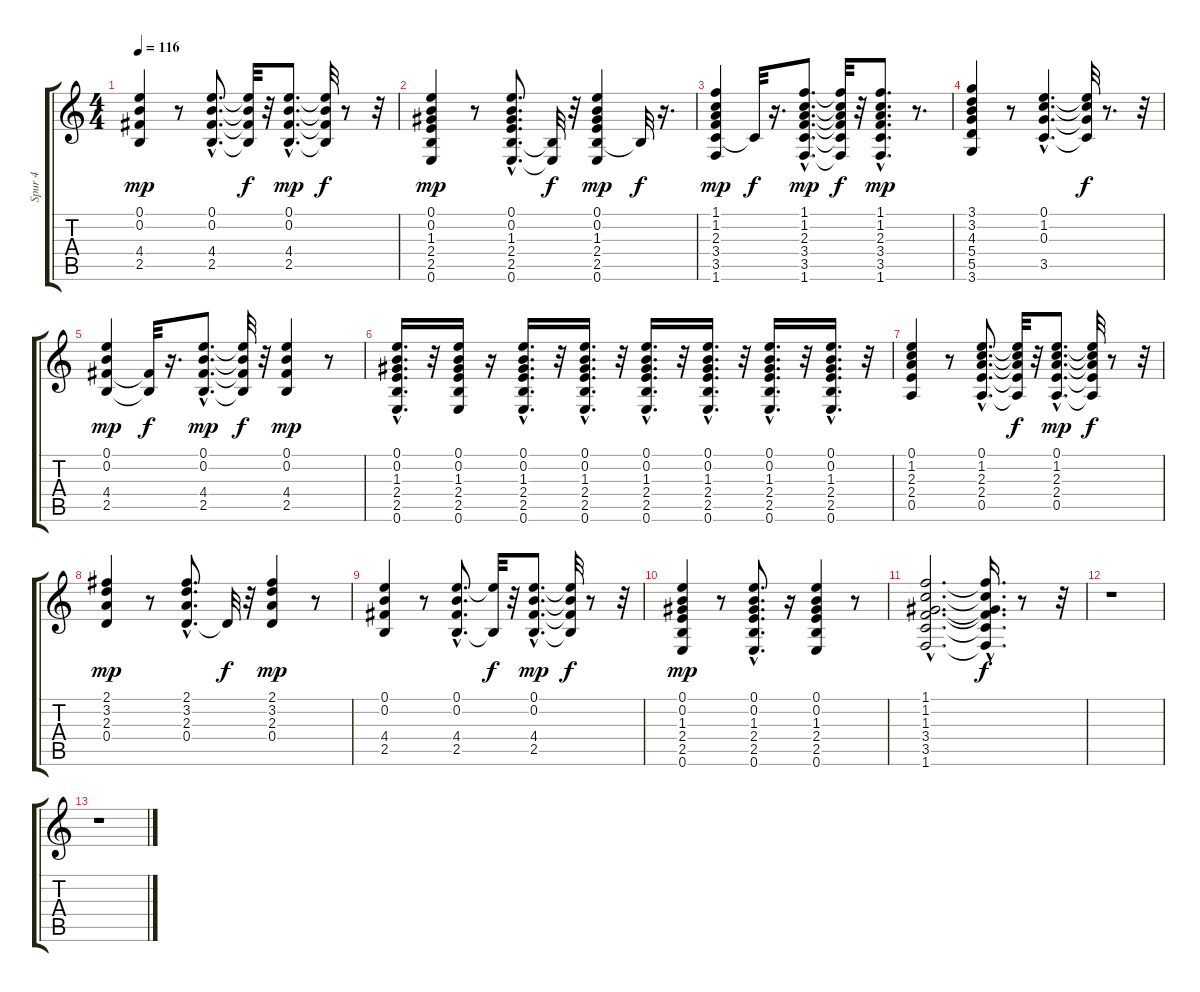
\track ("Spur 4" "Spur 4") {instrument acousticguitarsteel}
\staff {score tabs}
\tuning (E4 B3 G3 D3 A2 E2) {hide}
\ts (4 4)
\tempo 116
\clef g2
\ks c
(0.1 0.2 4.4 2.5).4{dy mp} r.8 (0.1{hac} 0.2{hac} 4.4{hac} 2.5{hac}).8{d} (0.1{t} 0.2{t} 4.4{t} 2.5{t}).32{dy f} r.32 (0.1{hac} 0.2{hac} 4.4{hac} 2.5{hac}).8{d dy mp} (0.1{t} 0.2{t} 4.4{t} 2.5{t}).32{dy f} r.8 r.32 |
(0.1 0.2 1.3 2.4 2.5 0.6).4{dy mp} r.8 (0.1{hac} 0.2{hac} 1.3{hac} 2.4{hac} 2.5{hac} 0.6{hac}).8{d} (2.5{t} 0.6{t}).32{dy f} r.32 (0.1 0.2 1.3 2.4 2.5 0.6).4{dy mp} 2.5{t}.32{dy f} r.16{d} |
(1.1 1.2 2.3 3.4 3.5 1.6).4{dy mp} 3.5{t}.32{dy f} r.16{d} (1.1{hac} 1.2{hac} 2.3{hac} 3.4{hac} 3.5{hac} 1.6{hac}).8{d dy mp} (1.1{t} 1.2{t} 2.3{t} 3.4{t} 3.5{t} 1.6{t}).32{dy f} r.32 (1.1{hac} 1.2{hac} 2.3{hac} 3.4{hac} 3.5{hac} 1.6{hac}).8{d dy mp} r.8{d} |
(3.1 3.2 4.3 5.4 5.5 3.6).4 r.8 (0.1{hac} 1.2{hac} 0.3{hac} 3.5{hac}).4{d} (0.1{t} 1.2{t} 0.3{t} 3.5{t}).32{dy f} r.8{d} r.32 |
(0.1 0.2 4.4 2.5).4{dy mp} (4.4{t} 2.5{t}).32{dy f} r.16{d} (0.1{hac} 0.2{hac} 4.4{hac} 2.5{hac}).8{d dy mp} (0.1{t} 0.2{t} 4.4{t} 2.5{t}).32{dy f} r.32 (0.1 0.2 4.4 2.5).4{dy mp} r.8 |
(0.1 0.2 1.3{hac} 2.4 2.5{hac} 0.6{hac}).16{d} r.32 (0.1 0.2 1.3 2.4 2.5 0.6).16 r.16 (0.1{hac} 0.2 1.3{hac} 2.4{hac} 2.5{hac} 0.6{hac}).16{d} r.32 (0.1 0.2 1.3{hac} 2.4 2.5{hac} 0.6{hac}).16{d} r.32 (0.1{hac} 0.2{hac} 1.3{hac} 2.4{hac} 2.5{hac} 0.6{hac}).16{d} r.32 (0.1 0.2 1.3{hac} 2.4{hac} 2.5{hac} 0.6{hac}).16{d} r.32 (0.1{hac} 0.2 1.3{hac} 2.4{hac} 2.5{hac} 0.6{hac}).16{d} r.32 (0.1{hac} 0.2{hac} 1.3{hac} 2.4{hac} 2.5{hac} 0.6{hac}).16{d} r.32 |
(0.1 1.2 2.3 2.4 0.5).4 r.8 (0.1{hac} 1.2{hac} 2.3{hac} 2.4{hac} 0.5{hac}).8{d} (0.1{t} 1.2{t} 2.3{t} 2.4{t} 0.5{t}).32{dy f} r.32 (0.1{hac} 1.2{hac} 2.3{hac} 2.4{hac} 0.5{hac}).8{d dy mp} (0.1{t} 1.2{t} 2.3{t} 2.4{t} 0.5{t}).32{dy f} r.8 r.32 |
(2.1 3.2 2.3 0.4).4{dy mp} r.8 (2.1{hac} 3.2{hac} 2.3{hac} 0.4{hac}).8{d} 0.4{t}.32{dy f} r.32 (2.1 3.2 2.3 0.4).4{dy mp} r.8 |
(0.1 0.2 4.4 2.5).4 r.8 (0.1{hac} 0.2{hac} 4.4{hac} 2.5{hac}).8{d} (0.1{t} 2.5{t}).32{dy f} r.32 (0.1{hac} 0.2{hac} 4.4{hac} 2.5{hac}).8{d dy mp} (0.1{t} 0.2{t} 4.4{t} 2.5{t}).32{dy f} r.8 r.32 |
(0.1 0.2 1.3 2.4 2.5 0.6).4{dy mp} r.8 (0.1{hac} 0.2{hac} 1.3{hac} 2.4{hac} 2.5{hac} 0.6{hac}).8{d} r.16 (0.1 0.2 1.3 2.4 2.5 0.6).4 r.8 |
(1.1{hac} 1.2{hac} 1.3{hac} 3.4{hac} 3.5{hac} 1.6{hac}).2{d} (1.1{hac t} 1.2{hac t} 1.3{hac t} 3.4{hac t} 3.5{hac t} 1.6{hac t}).16{d dy f} r.8 r.32 |
r.1 |
r.1
